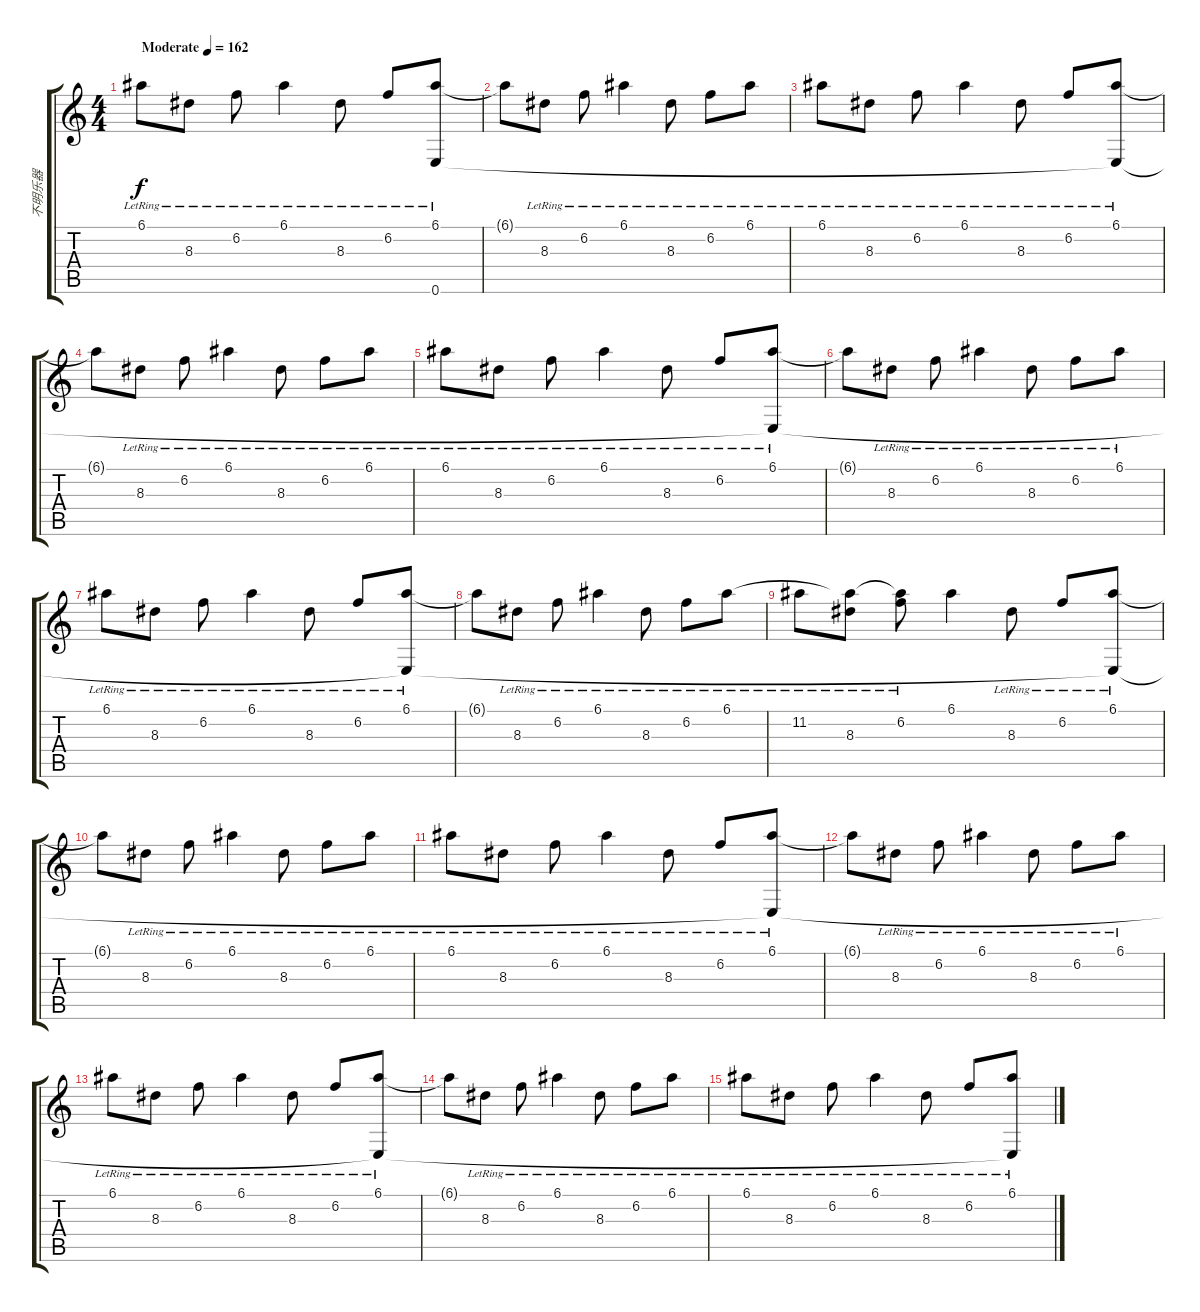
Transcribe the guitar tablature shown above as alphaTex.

\track ("不明乐器" "不明乐器") {instrument overdrivenguitar}
\staff {score tabs}
\tuning (E4 B3 G3 D3 A2 E2) {hide}
\ts (4 4)
\tempo (162 "Moderate")
\clef g2
\ks c
6.1{lr}.8{dy f instrument brightacousticpiano} 8.3{lr}.8 6.2{lr}.8 6.1{lr}.4 8.3{lr}.8 6.2{lr}.8 (6.1{lr} 0.6).8 |
6.1{t}.8 8.3{lr}.8 6.2{lr}.8 6.1{lr}.4 8.3{lr}.8 6.2{lr}.8 6.1{lr}.8 |
6.1{lr}.8 8.3{lr}.8 6.2{lr}.8 6.1{lr}.4 8.3{lr}.8 6.2{lr}.8 (6.1{lr} 0.6{t}).8 |
6.1{t}.8 8.3{lr}.8 6.2{lr}.8 6.1{lr}.4 8.3{lr}.8 6.2{lr}.8 6.1{lr}.8 |
6.1{lr}.8 8.3{lr}.8 6.2{lr}.8 6.1{lr}.4 8.3{lr}.8 6.2{lr}.8 (6.1{lr} 0.6{t}).8 |
6.1{t}.8 8.3{lr}.8 6.2{lr}.8 6.1{lr}.4 8.3{lr}.8 6.2{lr}.8 6.1{lr}.8 |
6.1{lr}.8 8.3{lr}.8 6.2{lr}.8 6.1{lr}.4 8.3{lr}.8 6.2{lr}.8 (6.1{lr} 0.6{t}).8 |
6.1{t}.8 8.3{lr}.8 6.2{lr}.8 6.1{lr}.4 8.3{lr}.8 6.2{lr}.8 6.1{lr}.8 |
11.2{lr}.8 (6.1{t} 8.3{lr}).8 (6.1{t} 6.2{lr}).8 6.1.4 8.3{lr}.8 6.2{lr}.8 (6.1{lr} 0.6{t}).8 |
6.1{t}.8 8.3{lr}.8 6.2{lr}.8 6.1{lr}.4 8.3{lr}.8 6.2{lr}.8 6.1{lr}.8 |
6.1{lr}.8 8.3{lr}.8 6.2{lr}.8 6.1{lr}.4 8.3{lr}.8 6.2{lr}.8 (6.1{lr} 0.6{t}).8 |
6.1{t}.8 8.3{lr}.8 6.2{lr}.8 6.1{lr}.4 8.3{lr}.8 6.2{lr}.8 6.1{lr}.8 |
6.1{lr}.8 8.3{lr}.8 6.2{lr}.8 6.1{lr}.4 8.3{lr}.8 6.2{lr}.8 (6.1{lr} 0.6{t}).8 |
6.1{t}.8 8.3{lr}.8 6.2{lr}.8 6.1{lr}.4 8.3{lr}.8 6.2{lr}.8 6.1{lr}.8 |
6.1{lr}.8 8.3{lr}.8 6.2{lr}.8 6.1{lr}.4 8.3{lr}.8 6.2{lr}.8 (6.1{lr} 0.6{t}).8
